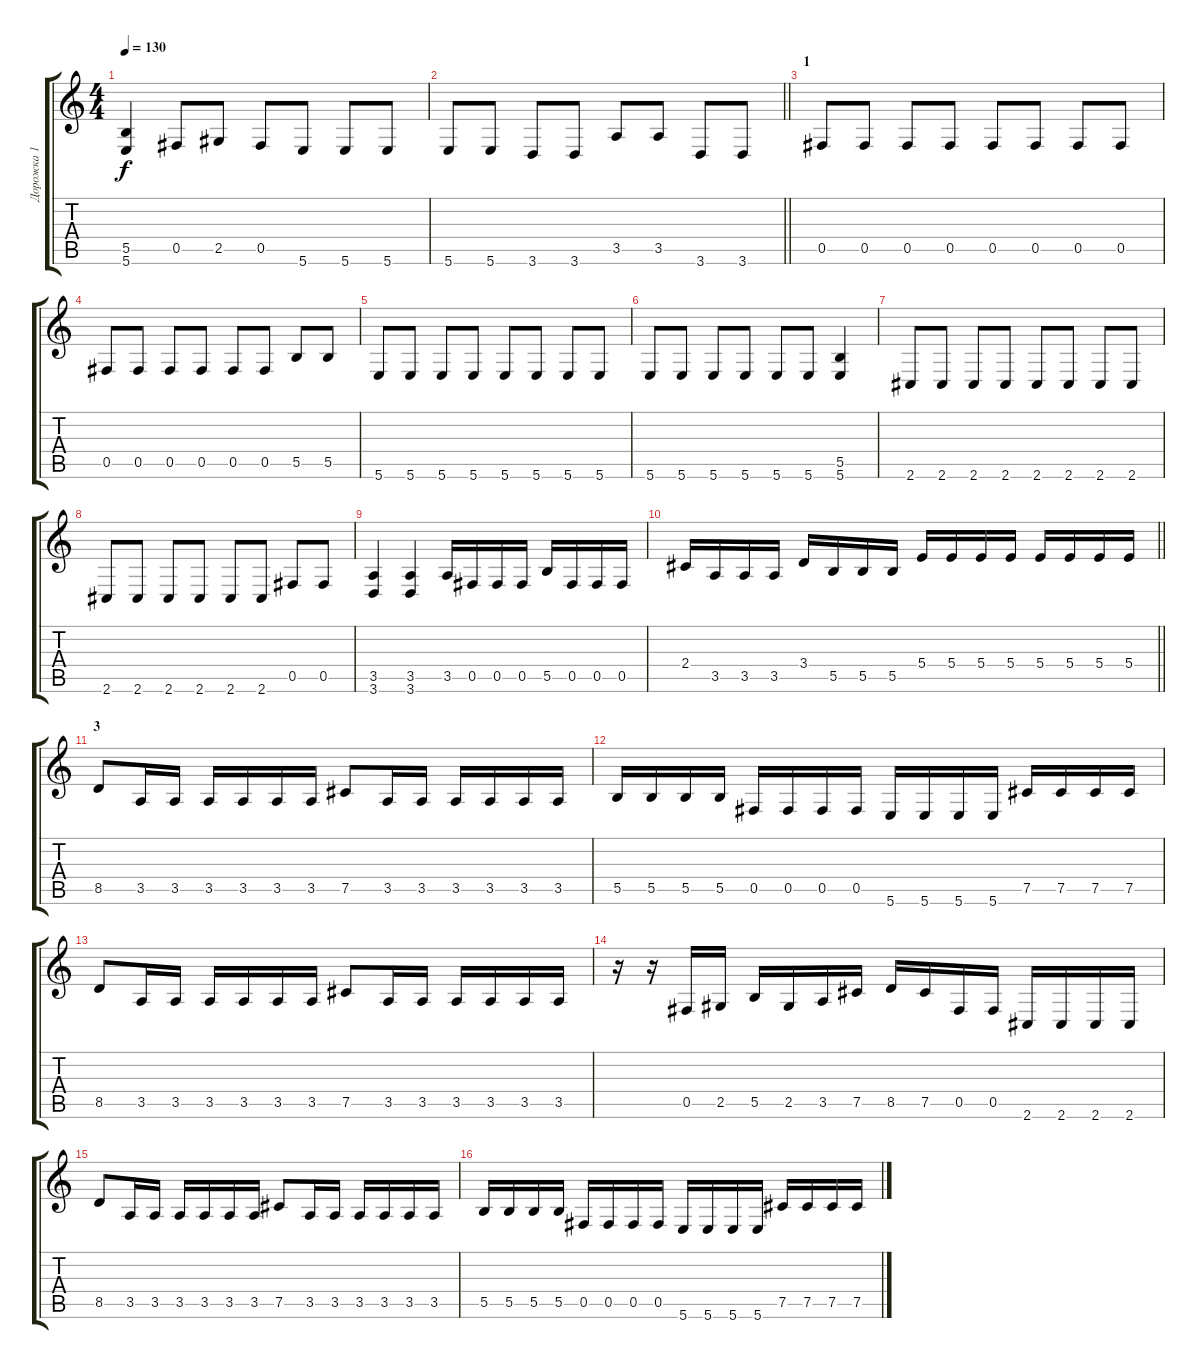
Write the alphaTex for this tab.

\track ("Дорожка 1" "Дорожка 1") {instrument distortionguitar}
\staff {score tabs}
\tuning (Db4 Ab3 E3 B2 Gb2 B1) {hide}
\ts (4 4)
\tempo 130
\clef g2
\ks c
(5.5 5.6).4{dy f} 0.5.8 2.5.8 0.5.8 5.6.8 5.6.8 5.6.8 |
\barLineRight lightlight
5.6.8 5.6.8 3.6.8 3.6.8 3.5.8 3.5.8 3.6.8 3.6.8 |
\section ("" "1")
0.5.8 0.5.8 0.5.8 0.5.8 0.5.8 0.5.8 0.5.8 0.5.8 |
0.5.8 0.5.8 0.5.8 0.5.8 0.5.8 0.5.8 5.5.8 5.5.8 |
5.6.8 5.6.8 5.6.8 5.6.8 5.6.8 5.6.8 5.6.8 5.6.8 |
5.6.8 5.6.8 5.6.8 5.6.8 5.6.8 5.6.8 (5.5 5.6).4 |
2.6.8 2.6.8 2.6.8 2.6.8 2.6.8 2.6.8 2.6.8 2.6.8 |
2.6.8 2.6.8 2.6.8 2.6.8 2.6.8 2.6.8 0.5.8 0.5.8 |
(3.5 3.6).4 (3.5 3.6).4 3.5.16 0.5.16 0.5.16 0.5.16 5.5.16 0.5.16 0.5.16 0.5.16 |
\barLineRight lightlight
2.4.16 3.5.16 3.5.16 3.5.16 3.4.16 5.5.16 5.5.16 5.5.16 5.4.16 5.4.16 5.4.16 5.4.16 5.4.16 5.4.16 5.4.16 5.4.16 |
\section ("" "3")
8.5.8 3.5.16 3.5.16 3.5.16 3.5.16 3.5.16 3.5.16 7.5.8 3.5.16 3.5.16 3.5.16 3.5.16 3.5.16 3.5.16 |
5.5.16 5.5.16 5.5.16 5.5.16 0.5.16 0.5.16 0.5.16 0.5.16 5.6.16 5.6.16 5.6.16 5.6.16 7.5.16 7.5.16 7.5.16 7.5.16 |
8.5.8 3.5.16 3.5.16 3.5.16 3.5.16 3.5.16 3.5.16 7.5.8 3.5.16 3.5.16 3.5.16 3.5.16 3.5.16 3.5.16 |
r.16 r.16 0.5.16 2.5.16 5.5.16 2.5.16 3.5.16 7.5.16 8.5.16 7.5.16 0.5.16 0.5.16 2.6.16 2.6.16 2.6.16 2.6.16 |
8.5.8 3.5.16 3.5.16 3.5.16 3.5.16 3.5.16 3.5.16 7.5.8 3.5.16 3.5.16 3.5.16 3.5.16 3.5.16 3.5.16 |
5.5.16 5.5.16 5.5.16 5.5.16 0.5.16 0.5.16 0.5.16 0.5.16 5.6.16 5.6.16 5.6.16 5.6.16 7.5.16 7.5.16 7.5.16 7.5.16
